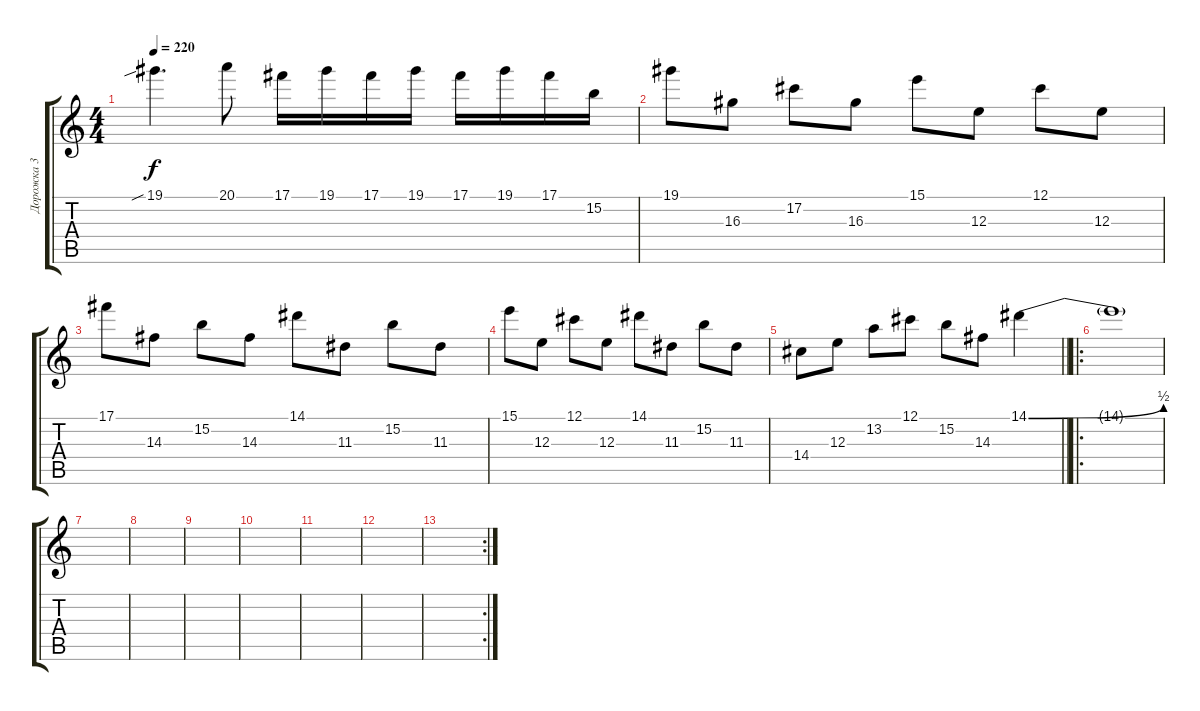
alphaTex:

\track ("Дорожка 3" "Дорожка 3") {instrument distortionguitar}
\staff {score tabs}
\tuning (Db4 Ab3 E3 B2 Gb2 Db2) {hide}
\ts (4 4)
\tempo 220
\clef g2
\ks c
19.1{sib}.4{d dy f} 20.1.8 17.1.16 19.1.16 17.1.16 19.1.16 17.1.16 19.1.16 17.1.16 15.2.16 |
19.1.8 16.3.8 17.2.8 16.3.8 15.1.8 12.3.8 12.1.8 12.3.8 |
17.1.8 14.3.8 15.2.8 14.3.8 14.1.8 11.3.8 15.2.8 11.3.8 |
15.1.8 12.3.8 12.1.8 12.3.8 14.1.8 11.3.8 15.2.8 11.3.8 |
\barLineRight lightlight
14.4.8 12.3.8 13.2.8 12.1.8 15.2.8 14.3.8 14.1{be (bend 0 0 60 2)}.4 |
\ro
14.1{t}.1 |
|
|
|
|
|
|
\rc 2
